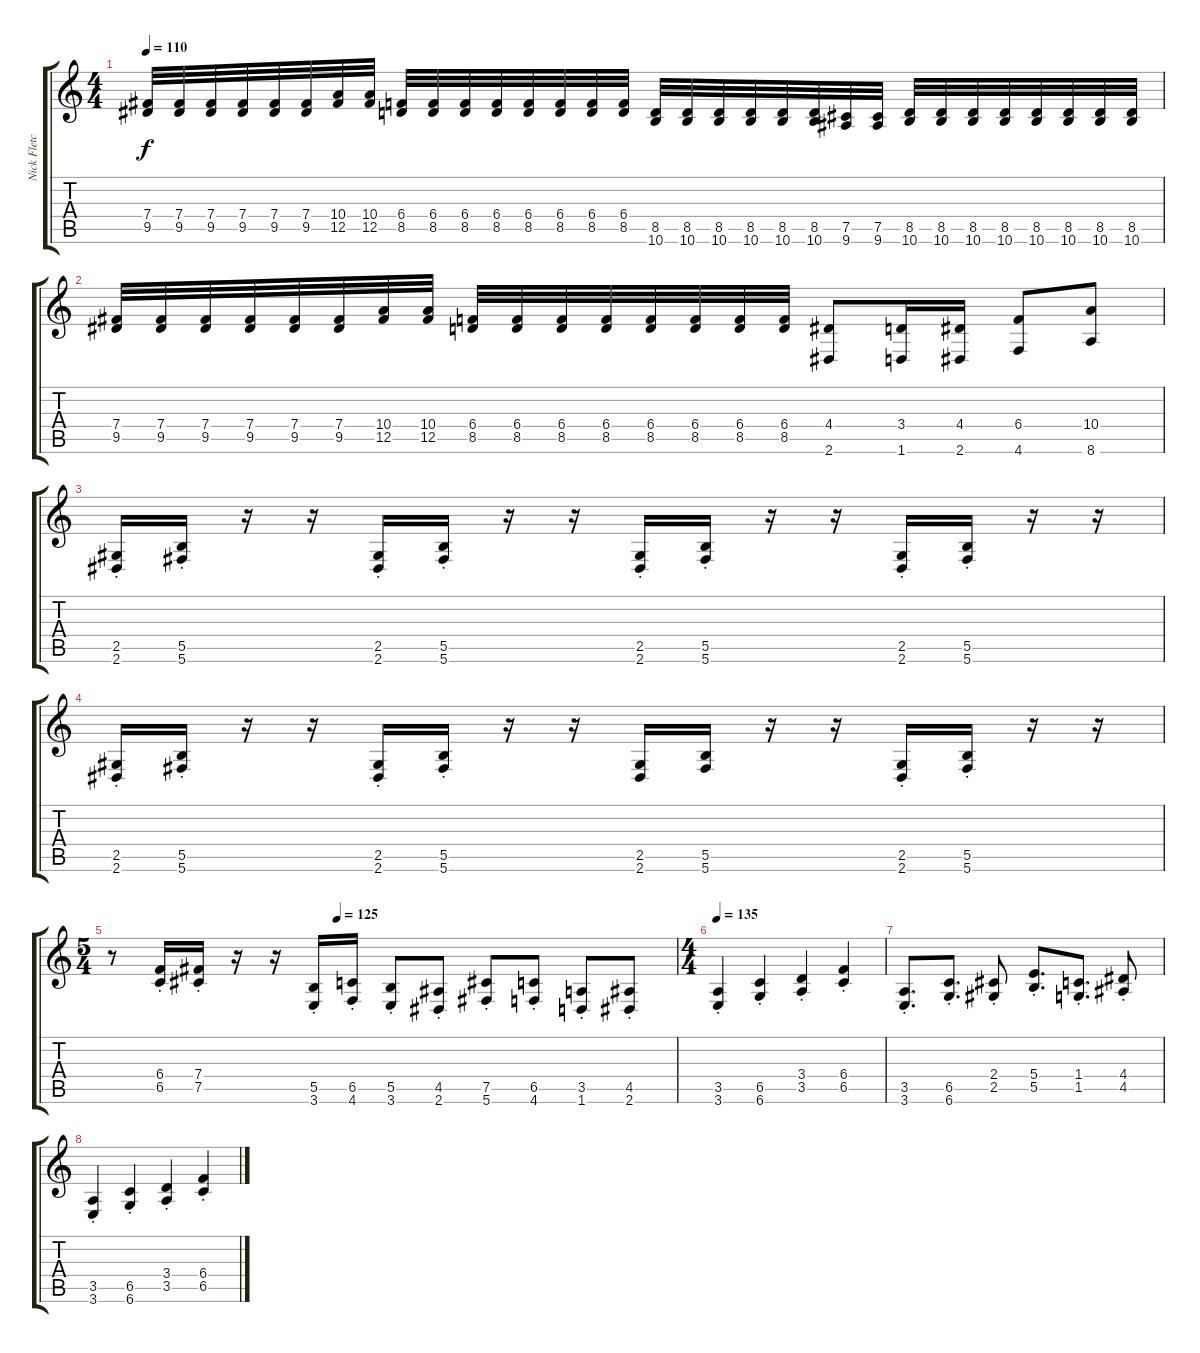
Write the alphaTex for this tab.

\track ("Nick Fletcher" "Nick Fletc") {instrument overdrivenguitar}
\staff {score tabs}
\tuning (Db4 Ab3 E3 B2 Gb2 Db2) {hide}
\ts (4 4)
\tempo 110
\clef g2
\ks c
(7.4 9.5).32{dy f} (7.4 9.5).32 (7.4 9.5).32 (7.4 9.5).32 (7.4 9.5).32 (7.4 9.5).32 (10.4 12.5).32 (10.4 12.5).32 (6.4 8.5).32 (6.4 8.5).32 (6.4 8.5).32 (6.4 8.5).32 (6.4 8.5).32 (6.4 8.5).32 (6.4 8.5).32 (6.4 8.5).32 (8.5 10.6).32 (8.5 10.6).32 (8.5 10.6).32 (8.5 10.6).32 (8.5 10.6).32 (8.5 10.6).32 (7.5 9.6).32 (7.5 9.6).32 (8.5 10.6).32 (8.5 10.6).32 (8.5 10.6).32 (8.5 10.6).32 (8.5 10.6).32 (8.5 10.6).32 (8.5 10.6).32 (8.5 10.6).32 |
(7.4 9.5).32 (7.4 9.5).32 (7.4 9.5).32 (7.4 9.5).32 (7.4 9.5).32 (7.4 9.5).32 (10.4 12.5).32 (10.4 12.5).32 (6.4 8.5).32 (6.4 8.5).32 (6.4 8.5).32 (6.4 8.5).32 (6.4 8.5).32 (6.4 8.5).32 (6.4 8.5).32 (6.4 8.5).32 (4.4 2.6).8 (3.4 1.6).16 (4.4 2.6).16 (6.4 4.6).8 (10.4 8.6).8 |
(2.5{st} 2.6).16 (5.5{st} 5.6).16 r.16 r.16 (2.5{st} 2.6).16 (5.5{st} 5.6).16 r.16 r.16 (2.5{st} 2.6).16 (5.5{st} 5.6).16 r.16 r.16 (2.5{st} 2.6).16 (5.5{st} 5.6).16 r.16 r.16 |
(2.5{st} 2.6).16 (5.5{st} 5.6).16 r.16 r.16 (2.5{st} 2.6).16 (5.5{st} 5.6).16 r.16 r.16 (2.5 2.6).16 (5.5 5.6).16 r.16 r.16 (2.5{st} 2.6).16 (5.5{st} 5.6).16 r.16 r.16 |
\ts (5 4)
\tempo (125 0.4)
r.8 (6.4{st} 6.5).16 (7.4{st} 7.5).16 r.16 r.16 (5.5{st} 3.6).16 (6.5{st} 4.6).16 (5.5{st} 3.6).8 (4.5{st} 2.6).8 (7.5{st} 5.6).8 (6.5{st} 4.6).8 (3.5{st} 1.6).8 (4.5{st} 2.6).8 |
\ts (4 4)
\tempo 135
(3.5{st} 3.6).4 (6.5{st} 6.6).4 (3.4{st} 3.5).4 (6.4{st} 6.5).4 |
(3.5{st} 3.6).8{d} (6.5{st} 6.6).8{d} (2.4{st} 2.5).8 (5.4{st} 5.5).8{d} (1.4{st} 1.5).8{d} (4.4{st} 4.5).8 |
(3.5{st} 3.6).4 (6.5{st} 6.6).4 (3.4{st} 3.5).4 (6.4{st} 6.5).4
